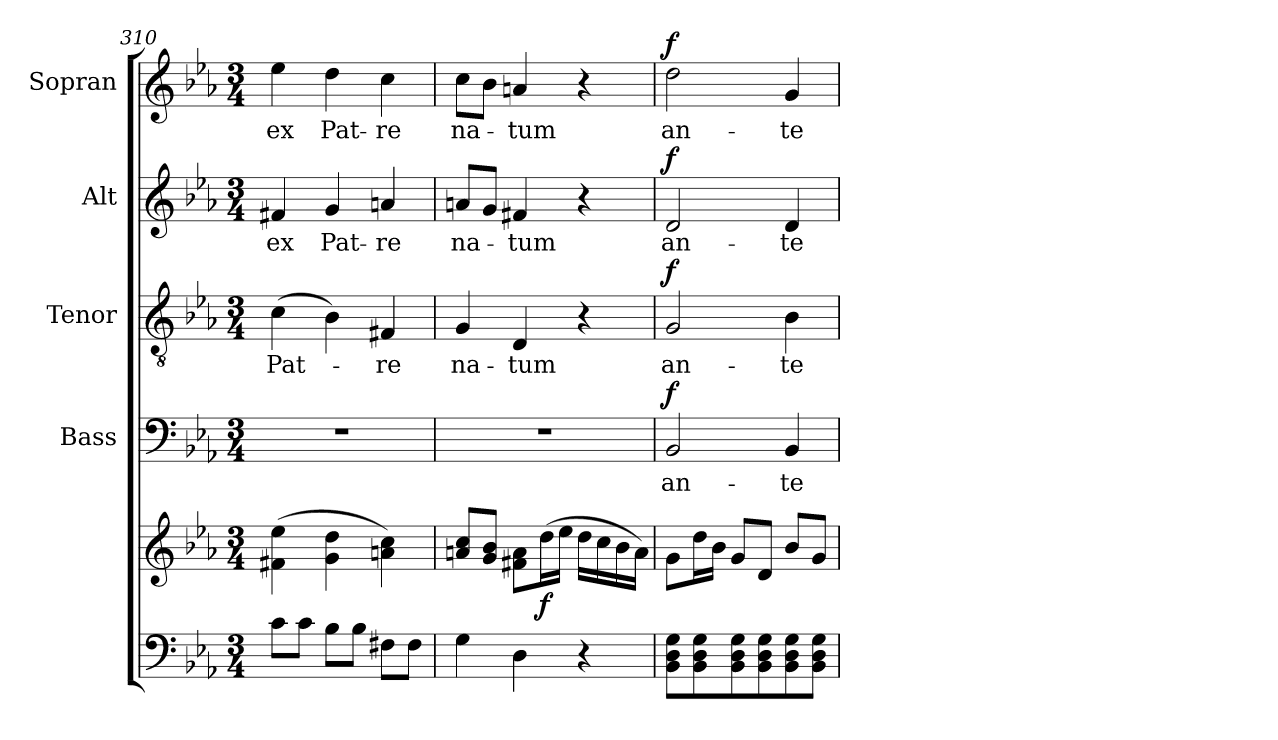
**kern	**kern	**dynam	**kern	**text	**dynam	**kern	**text	**dynam	**kern	**text	**dynam	**kern	**text	**dynam
*part5	*part5	*part5	*part4	*part4	*part4	*part3	*part3	*part3	*part2	*part2	*part2	*part1	*part1	*part1
*staff6	*staff5	*staff5/6	*staff4	*staff4	*staff4	*staff3	*staff3	*staff3	*staff2	*staff2	*staff2	*staff1	*staff1	*staff1
*	*	*	*I"Bass	*	*	*I"Tenor	*	*	*I"Alt	*	*	*I"Sopran	*	*
*	*	*	*I'B.	*	*	*I'T.	*	*	*I'A.	*	*	*I'S.	*	*
*clefF4	*clefG2	*	*clefF4	*	*	*clefGv2	*	*	*clefG2	*	*	*clefG2	*	*
*k[b-e-a-]	*k[b-e-a-]	*	*k[b-e-a-]	*	*	*k[b-e-a-]	*	*	*k[b-e-a-]	*	*	*k[b-e-a-]	*	*
*E-:	*E-:	*	*E-:	*	*	*E-:	*	*	*E-:	*	*	*E-:	*	*
*M3/4	*M3/4	*	*M3/4	*	*	*M3/4	*	*	*M3/4	*	*	*M3/4	*	*
=310	=310	=310	=310	=310	=310	=310	=310	=310	=310	=310	=310	=310	=310	=310
!	!	!	!	!	!	!	!LO:LY:b	!	!	!LO:LY:b	!	!	!LO:LY:b	!
8c\L	(>4f#X\ 4ee-\	.	2.r	.	.	(>4c\	Pat-	.	4f#X/	ex	.	4ee-\	ex	.
8c\J	.	.	.	.	.	.	.	.	.	.	.	.	.	.
!	!	!	!	!	!	!	!	!	!	!LO:LY:b	!	!	!LO:LY:b	!
8B-\L	4g\ 4dd\	.	.	.	.	4B-\)	.	.	4g/	Pat-	.	4dd\	Pat-	.
8B-\J	.	.	.	.	.	.	.	.	.	.	.	.	.	.
!	!	!	!	!	!	!	!LO:LY:b	!	!	!LO:LY:b	!	!	!LO:LY:b	!
8F#X\L	4an\ 4cc\)	.	.	.	.	4F#X/	-re	.	4an/	-re	.	4cc\	-re	.
8F#\J	.	.	.	.	.	.	.	.	.	.	.	.	.	.
!!LO:PB:g=z
=311	=311	=311	=311	=311	=311	=311	=311	=311	=311	=311	=311	=311	=311	=311
!	!	!	!	!	!	!	!LO:LY:b	!	!	!LO:LY:b	!	!	!LO:LY:b	!
4G\	8an/ 8cc/L	.	2.r	.	.	4G/	na-	.	8an/L	na-	.	8cc\L	na-	.
.	8g/ 8b-/J	.	.	.	.	.	.	.	8g/J	.	.	8b-\J	.	.
!	!	!	!	!	!	!	!LO:LY:b	!	!	!LO:LY:b	!	!	!LO:LY:b	!
4D\	8f#X\ 8a\L	.	.	.	.	4D/	-tum	.	4f#X/	-tum	.	4an/	-tum	.
!	!	!LO:DY:b	!	!	!	!	!	!	!	!	!	!	!	!
.	(>16dd\L	f	.	.	.	.	.	.	.	.	.	.	.	.
.	16ee-\JJ	.	.	.	.	.	.	.	.	.	.	.	.	.
4r	16dd\LL	.	.	.	.	4r	.	.	4r	.	.	4r	.	.
.	16cc\	.	.	.	.	.	.	.	.	.	.	.	.	.
.	16b-\	.	.	.	.	.	.	.	.	.	.	.	.	.
.	16a\JJ)	.	.	.	.	.	.	.	.	.	.	.	.	.
=312	=312	=312	=312	=312	=312	=312	=312	=312	=312	=312	=312	=312	=312	=312
!	!	!	!	!LO:LY:b	!LO:DY:a	!	!LO:LY:b	!LO:DY:a	!	!LO:LY:b	!LO:DY:a	!	!LO:LY:b	!LO:DY:a
8BB-\ 8D\ 8G\L	8g\L	.	2BB-/	an-	f	2G/	an-	f	2d/	an-	f	2dd\	an-	f
8BB-\ 8D\ 8G\	16dd\L	.	.	.	.	.	.	.	.	.	.	.	.	.
.	16b-\JJ	.	.	.	.	.	.	.	.	.	.	.	.	.
8BB-\ 8D\ 8G\	8g/L	.	.	.	.	.	.	.	.	.	.	.	.	.
8BB-\ 8D\ 8G\	8d/J	.	.	.	.	.	.	.	.	.	.	.	.	.
!	!	!	!	!LO:LY:b	!	!	!LO:LY:b	!	!	!LO:LY:b	!	!	!LO:LY:b	!
8BB-\ 8D\ 8G\	8b-/L	.	4BB-/	-te	.	4B-\	-te	.	4d/	-te	.	4g/	-te	.
8BB-\ 8D\ 8G\J	8g/J	.	.	.	.	.	.	.	.	.	.	.	.	.
=	=	=	=	=	=	=	=	=	=	=	=	=	=	=
*-	*-	*-	*-	*-	*-	*-	*-	*-	*-	*-	*-	*-	*-	*-
